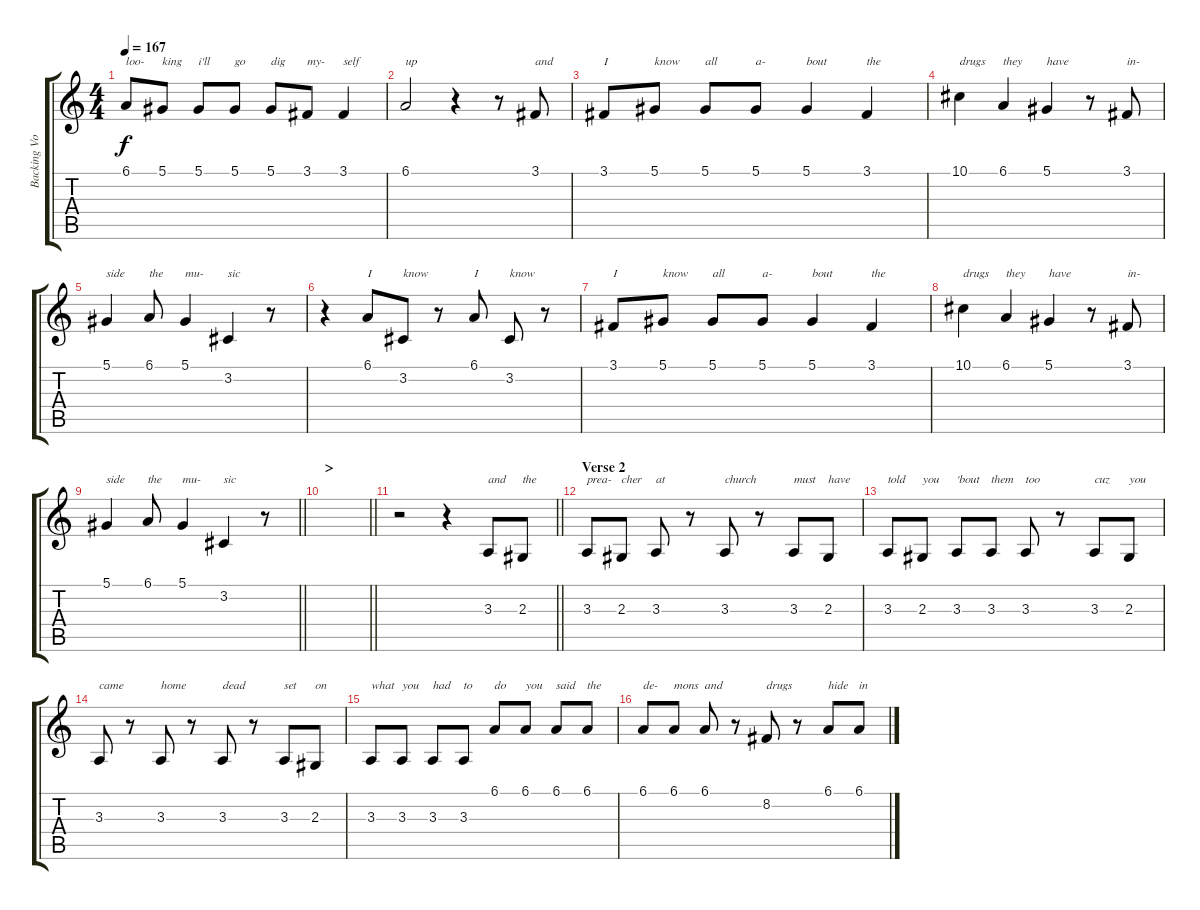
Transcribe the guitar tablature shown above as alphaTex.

\track ("Backing Vocals [R]" "Backing Vo") {instrument altosax}
\staff {score tabs}
\tuning (Eb4 Bb3 Gb3 Db3 Ab2 Db2) {hide}
\ts (4 4)
\tempo 167
\clef g2
\ks c
6.1.8{txt "loo-" dy f} 5.1.8{txt "king"} 5.1.8{txt "i'll"} 5.1.8{txt "go"} 5.1.8{txt "dig"} 3.1.8{txt "my-"} 3.1.4{txt "self"} |
6.1.2{txt "up"} r.4 r.8 3.1.8{txt "and"} |
3.1.8{txt "I"} 5.1.8{txt "know"} 5.1.8{txt "all"} 5.1.8{txt "a-"} 5.1.4{txt "bout"} 3.1.4{txt "the"} |
10.1.4{txt "drugs"} 6.1.4{txt "they"} 5.1.4{txt "have"} r.8 3.1.8{txt "in-"} |
5.1.4{txt "side"} 6.1.8{txt "the"} 5.1.4{txt "mu-"} 3.2.4{txt "sic"} r.8 |
r.4 6.1.8{txt "I"} 3.2.8{txt "know"} r.8 6.1.8{txt "I"} 3.2.8{txt "know"} r.8 |
3.1.8{txt "I"} 5.1.8{txt "know"} 5.1.8{txt "all"} 5.1.8{txt "a-"} 5.1.4{txt "bout"} 3.1.4{txt "the"} |
10.1.4{txt "drugs"} 6.1.4{txt "they"} 5.1.4{txt "have"} r.8 3.1.8{txt "in-"} |
\barLineRight lightlight
5.1.4{txt "side"} 6.1.8{txt "the"} 5.1.4{txt "mu-"} 3.2.4{txt "sic"} r.8 |
\section ("" ">")
\barLineRight lightlight
|
\barLineRight lightlight
r.2 r.4 3.3.8{txt "and"} 2.3.8{txt "the"} |
\section ("" "Verse 2")
3.3.8{txt "prea-"} 2.3.8{txt "cher"} 3.3.8{txt "at"} r.8 3.3.8{txt "church"} r.8 3.3.8{txt "must"} 2.3.8{txt "have"} |
3.3.8{txt "told"} 2.3.8{txt "you"} 3.3.8{txt "'bout"} 3.3.8{txt "them"} 3.3.8{txt "too"} r.8 3.3.8{txt "cuz"} 2.3.8{txt "you"} |
3.3.8{txt "came"} r.8 3.3.8{txt "home"} r.8 3.3.8{txt "dead"} r.8 3.3.8{txt "set"} 2.3.8{txt "on"} |
3.3.8{txt "what"} 3.3.8{txt "you"} 3.3.8{txt "had"} 3.3.8{txt "to"} 6.1.8{txt "do"} 6.1.8{txt "you"} 6.1.8{txt "said"} 6.1.8{txt "the"} |
6.1.8{txt "de-"} 6.1.8{txt "mons"} 6.1.8{txt "and"} r.8 8.2.8{txt "drugs"} r.8 6.1.8{txt "hide"} 6.1.8{txt "in"}
